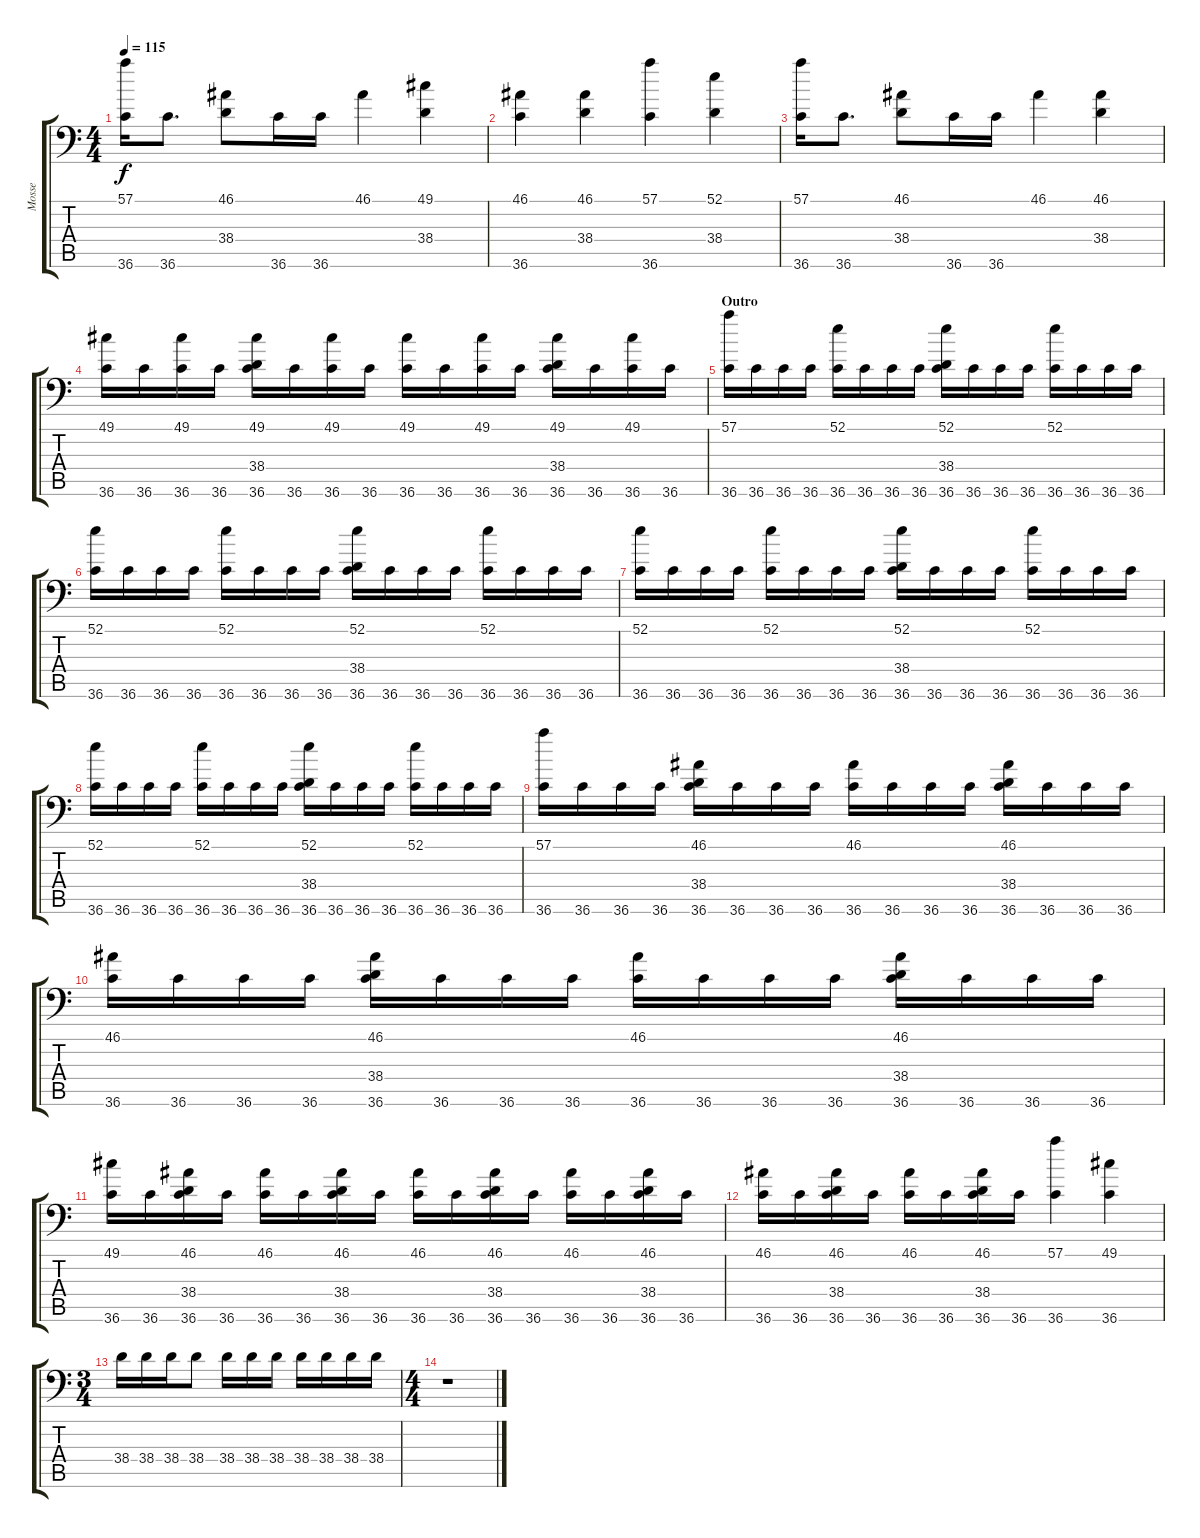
\track ("Mosse" "Mosse") {instrument acousticgrandpiano}
\staff {score tabs}
\tuning (C-1 C-1 C-1 C-1 C-1 C-1) {hide}
\ts (4 4)
\tempo 115
\clef f4
\ks c
(57.1 36.6).16{dy f} 36.6.8{d} (46.1 38.4).8 36.6.16 36.6.16 46.1.4 (49.1 38.4).4 |
(46.1 36.6).4 (46.1 38.4).4 (57.1 36.6).4 (52.1 38.4).4 |
(57.1 36.6).16 36.6.8{d} (46.1 38.4).8 36.6.16 36.6.16 46.1.4 (46.1 38.4).4 |
(49.1 36.6).16 36.6.16 (49.1 36.6).16 36.6.16 (49.1 38.4 36.6).16 36.6.16 (49.1 36.6).16 36.6.16 (49.1 36.6).16 36.6.16 (49.1 36.6).16 36.6.16 (49.1 38.4 36.6).16 36.6.16 (49.1 36.6).16 36.6.16 |
\section ("" "Outro")
(57.1 36.6).16 36.6.16 36.6.16 36.6.16 (52.1 36.6).16 36.6.16 36.6.16 36.6.16 (52.1 38.4 36.6).16 36.6.16 36.6.16 36.6.16 (52.1 36.6).16 36.6.16 36.6.16 36.6.16 |
(52.1 36.6).16 36.6.16 36.6.16 36.6.16 (52.1 36.6).16 36.6.16 36.6.16 36.6.16 (52.1 38.4 36.6).16 36.6.16 36.6.16 36.6.16 (52.1 36.6).16 36.6.16 36.6.16 36.6.16 |
(52.1 36.6).16 36.6.16 36.6.16 36.6.16 (52.1 36.6).16 36.6.16 36.6.16 36.6.16 (52.1 38.4 36.6).16 36.6.16 36.6.16 36.6.16 (52.1 36.6).16 36.6.16 36.6.16 36.6.16 |
(52.1 36.6).16 36.6.16 36.6.16 36.6.16 (52.1 36.6).16 36.6.16 36.6.16 36.6.16 (52.1 38.4 36.6).16 36.6.16 36.6.16 36.6.16 (52.1 36.6).16 36.6.16 36.6.16 36.6.16 |
(57.1 36.6).16 36.6.16 36.6.16 36.6.16 (46.1 38.4 36.6).16 36.6.16 36.6.16 36.6.16 (46.1 36.6).16 36.6.16 36.6.16 36.6.16 (46.1 38.4 36.6).16 36.6.16 36.6.16 36.6.16 |
(46.1 36.6).16 36.6.16 36.6.16 36.6.16 (46.1 38.4 36.6).16 36.6.16 36.6.16 36.6.16 (46.1 36.6).16 36.6.16 36.6.16 36.6.16 (46.1 38.4 36.6).16 36.6.16 36.6.16 36.6.16 |
(49.1 36.6).16 36.6.16 (46.1 38.4 36.6).16 36.6.16 (46.1 36.6).16 36.6.16 (46.1 38.4 36.6).16 36.6.16 (46.1 36.6).16 36.6.16 (46.1 38.4 36.6).16 36.6.16 (46.1 36.6).16 36.6.16 (46.1 38.4 36.6).16 36.6.16 |
(46.1 36.6).16 36.6.16 (46.1 38.4 36.6).16 36.6.16 (46.1 36.6).16 36.6.16 (46.1 38.4 36.6).16 36.6.16 (57.1 36.6).4 (49.1 36.6).4 |
\ts (3 4)
38.4.16 38.4.16 38.4.16 38.4.8 38.4.16 38.4.16 38.4.16 38.4.16 38.4.16 38.4.16 38.4.16 |
\ts (4 4)
r.1
